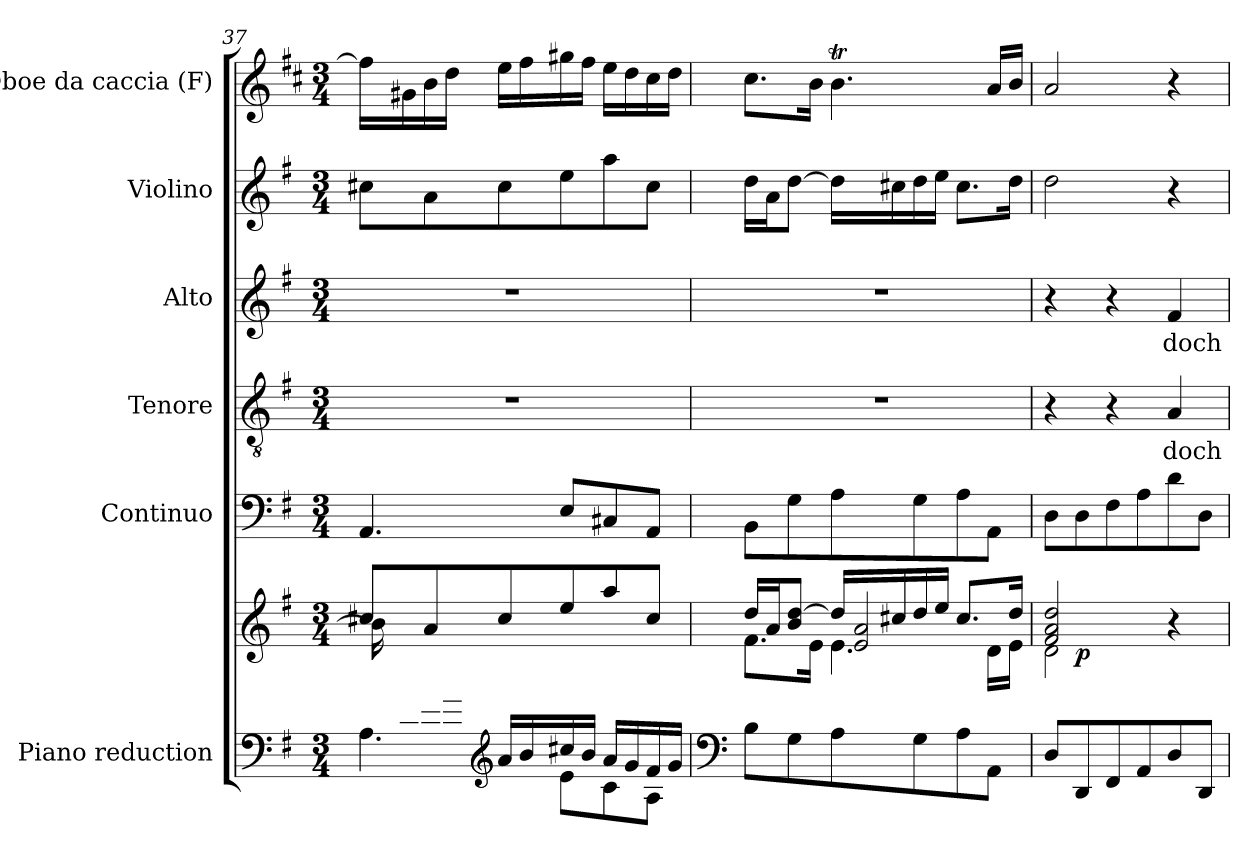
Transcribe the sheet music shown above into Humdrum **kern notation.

**kern	**kern	**dynam	**kern	**kern	**text	**kern	**text	**kern	**kern
*part6	*part6	*part6	*part5	*part4	*part4	*part3	*part3	*part2	*part1
*staff7	*staff6	*staff6/7	*staff5	*staff4	*staff4	*staff3	*staff3	*staff2	*staff1
*I"Piano reduction	*	*	*I"Continuo	*I"Tenore	*	*I"Alto	*	*I"Violino	*I"Oboe da caccia (F)
*I'Pno	*	*	*	*	*	*	*	*I'Vln	*
*clefF4	*clefG2	*	*clefF4	*clefGv2	*	*clefG2	*	*clefG2	*clefG2
*	*	*	*	*	*	*	*	*	*ITrd4c7
*k[f#]	*k[f#]	*	*k[f#]	*k[f#]	*	*k[f#]	*	*k[f#]	*k[f#]
*M3/4	*M3/4	*	*M3/4	*M3/4	*	*M3/4	*	*M3/4	*M3/4
=37	=37	=37	=37	=37	=37	=37	=37	=37	=37
*^	*^	*	*	*	*	*	*	*	*
*	*^	*	*	*	*	*	*	*	*	*	*
16ryy	4ryy	4.A\	8cc#X/L	16b\LL]	.	4.AA/	2.r	.	2.r	.	8cc#X\L	16b\LL]
16c#X/	.	.	.	8.ryy	.	.	.	.	.	.	.	16c#X\
16e/	.	.	8a/	.	.	.	.	.	.	.	8a\	16e\
16g/JJ	.	.	.	.	.	.	.	.	.	.	.	16g\JJ
*clefG2	*	*	*	*	*	*	*	*	*	*	*	*
2ryy	16a/LL	.	8cc#/	2ryy	.	.	.	.	.	.	8cc#\	16a\LL
.	16b/	.	.	.	.	.	.	.	.	.	.	16b\
.	16cc#X/	8e\L	8ee/	.	.	8E/L	.	.	.	.	8ee\	16cc#X\
.	16b/JJ	.	.	.	.	.	.	.	.	.	.	16b\JJ
.	16a/LL	8c#\	8aa/	.	.	8C#X/	.	.	.	.	8aa\	16a\LL
.	16g/	.	.	.	.	.	.	.	.	.	.	16g\
.	16f#/	8A\J	8cc#/J	.	.	8AA/J	.	.	.	.	8cc#\J	16f#\
.	16g/JJ	.	.	.	.	.	.	.	.	.	.	16g\JJ
*v	*v	*v	*	*	*	*	*	*	*	*	*	*
*	*v	*v	*	*	*	*	*	*	*	*
=38	=38	=38	=38	=38	=38	=38	=38	=38	=38
*clefF4	*	*	*	*	*	*	*	*	*
*	*^	*	*	*	*	*	*	*	*
*	*	*^	*	*	*	*	*	*	*	*
8B\L	16dd/LL	8.f#\L	4ryy	.	8BB\L	2.r	.	2.r	.	16dd\LL	8.f#\L
.	16a/J	.	.	.	.	.	.	.	.	16a\J	.
8G\	8b/ [8dd/J	.	.	.	8G\	.	.	.	.	[8dd\J	.
.	.	16e\Jk	.	.	.	.	.	.	.	.	16e\Jk
8A\	16dd/LL]	4.e\	2e/ 2a/	.	8A\	.	.	.	.	16dd\LL]	4.eT\
.	16cc#X/	.	.	.	.	.	.	.	.	16cc#X\	.
8G\	16dd/	.	.	.	8G\	.	.	.	.	16dd\	.
.	16ee/JJ	.	.	.	.	.	.	.	.	16ee\JJ	.
8A\	8.cc#/L	.	.	.	8A\	.	.	.	.	8.cc#\L	.
8AA\J	.	16d\LL	.	.	8AA\J	.	.	.	.	.	16d/LL
.	16dd/Jk	16e\JJ	.	.	.	.	.	.	.	16dd\Jk	16e/JJ
=39	=39	=39	=39	=39	=39	=39	=39	=39	=39	=39	=39
8D/L	2f#/ 2a/ 2dd/	2d\	8ryy	.	8D\L	4r	.	4r	.	2dd\	2d/
!	!	!	!	!LO:DY:b	!	!	!	!	!	!	!
8DD/	.	.	2ryy	p	8D\	.	.	.	.	.	.
8FF#/	.	.	.	.	8F#\	4r	.	4r	.	.	.
8AA/	.	.	.	.	8A\	.	.	.	.	.	.
!	!	!	!	!	!	!	!LO:LY:b	!	!LO:LY:b	!	!
8D/	4r	4ryy	.	.	8d\	4A/	doch	4f#/	doch	4r	4r
8DD/J	.	.	8ryy	.	8D\J	.	.	.	.	.	.
*	*v	*v	*v	*	*	*	*	*	*	*	*
=	=	=	=	=	=	=	=	=	=
*-	*-	*-	*-	*-	*-	*-	*-	*-	*-
